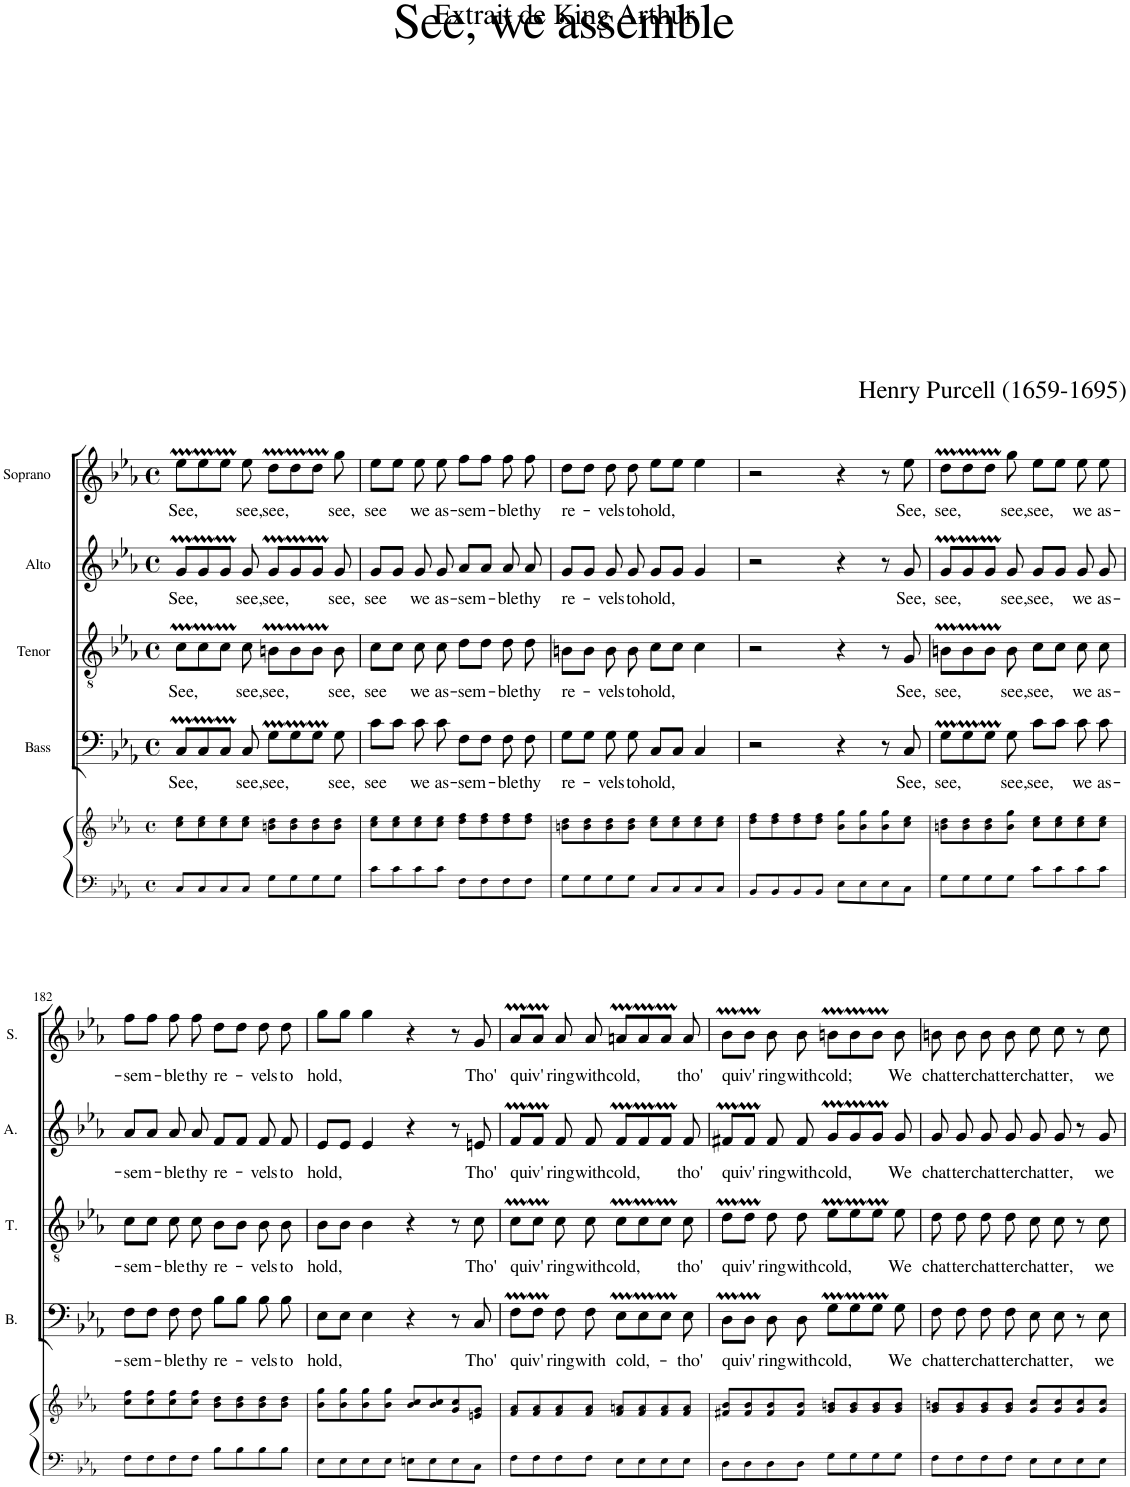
**kern	**kern	**kern	**text	**kern	**text	**kern	**text	**kern	**text
*part5	*part5	*part4	*part4	*part3	*part3	*part2	*part2	*part1	*part1
*staff6	*staff5	*staff4	*staff4	*staff3	*staff3	*staff2	*staff2	*staff1	*staff1
*I"Violoncellos	*	*I"Bass	*	*I"Tenor	*	*I"Alto	*	*I"Soprano	*
*	*	*I'B.	*	*I'T.	*	*I'A.	*	*I'S.	*
*stria5	*stria5	*	*	*	*	*	*	*	*
*clefF4	*clefG2	*clefF4	*	*clefGv2	*	*clefG2	*	*clefG2	*
*k[b-e-a-]	*k[b-e-a-]	*k[b-e-a-]	*	*k[b-e-a-]	*	*k[b-e-a-]	*	*k[b-e-a-]	*
*M4/4	*M4/4	*M4/4	*	*M4/4	*	*M4/4	*	*M4/4	*
*met(c)	*met(c)	*met(c)	*	*met(c)	*	*met(c)	*	*met(c)	*
=177	=177	=177	=177	=177	=177	=177	=177	=177	=177
!	!	!	!LO:LY:b	!	!LO:LY:b	!	!LO:LY:b	!	!LO:LY:b
8C/L	8cc\ 8ee-\L	8CM/L	See,	8cM\L	See,	8gm/L	See,	8ee-M\L	See,
8C/	8cc\ 8ee-\	8CM/	.	8cM\	.	8gm/	.	8ee-M\	.
8C/	8cc\ 8ee-\	8CM/J	.	8cM\J	.	8gm/J	.	8ee-M\J	.
!	!	!	!LO:LY:b	!	!LO:LY:b	!	!LO:LY:b	!	!LO:LY:b
8C/J	8cc\ 8ee-\J	8C/	see,	8c\	see,	8g/	see,	8ee-\	see,
!	!	!	!LO:LY:b	!	!LO:LY:b	!	!LO:LY:b	!	!LO:LY:b
8G\L	8bn\ 8dd\L	8Gm\L	see,	8Bnm\L	see,	8gm/L	see,	8ddm\L	see,
8G\	8b\ 8dd\	8Gm\	.	8Bm\	.	8gm/	.	8ddm\	.
8G\	8b\ 8dd\	8Gm\J	.	8Bm\J	.	8gm/J	.	8ddm\J	.
!	!	!	!LO:LY:b	!	!LO:LY:b	!	!LO:LY:b	!	!LO:LY:b
8G\J	8b\ 8dd\J	8G\	see,	8B\	see,	8g/	see,	8gg\	see,
=178	=178	=178	=178	=178	=178	=178	=178	=178	=178
!	!	!	!LO:LY:b	!	!LO:LY:b	!	!LO:LY:b	!	!LO:LY:b
8c\L	8cc\ 8ee-\L	8c\L	see	8c\L	see	8g/L	see	8ee-\L	see
8c\	8cc\ 8ee-\	8c\J	.	8c\J	.	8g/J	.	8ee-\J	.
!	!	!	!LO:LY:b	!	!LO:LY:b	!	!LO:LY:b	!	!LO:LY:b
8c\	8cc\ 8ee-\	8c\	we	8c\	we	8g/	we	8ee-\	we
!	!	!	!LO:LY:b	!	!LO:LY:b	!	!LO:LY:b	!	!LO:LY:b
8c\J	8cc\ 8ee-\J	8c\	as-	8c\	as-	8g/	as-	8ee-\	as-
!	!	!	!LO:LY:b	!	!LO:LY:b	!	!LO:LY:b	!	!LO:LY:b
8F\L	8dd\ 8ff\L	8F\L	-sem-	8d\L	-sem-	8a-/L	-sem-	8ff\L	-sem-
8F\	8dd\ 8ff\	8F\J	.	8d\J	.	8a-/J	.	8ff\J	.
!	!	!	!LO:LY:b	!	!LO:LY:b	!	!LO:LY:b	!	!LO:LY:b
8F\	8dd\ 8ff\	8F\	-ble	8d\	ble	8a-/	ble	8ff\	ble
!	!	!	!LO:LY:b	!	!LO:LY:b	!	!LO:LY:b	!	!LO:LY:b
8F\J	8dd\ 8ff\J	8F\	thy	8d\	thy	8a-/	thy	8ff\	thy
=179	=179	=179	=179	=179	=179	=179	=179	=179	=179
!	!	!	!LO:LY:b	!	!LO:LY:b	!	!LO:LY:b	!	!LO:LY:b
8G\L	8bn\ 8dd\L	8G\L	re-	8Bn\L	re-	8g/L	re-	8dd\L	re-
8G\	8b\ 8dd\	8G\J	.	8B\J	.	8g/J	.	8dd\J	.
!	!	!	!LO:LY:b	!	!LO:LY:b	!	!LO:LY:b	!	!LO:LY:b
8G\	8b\ 8dd\	8G\	-vels	8B\	-vels	8g/	-vels	8dd\	-vels
!	!	!	!LO:LY:b	!	!LO:LY:b	!	!LO:LY:b	!	!LO:LY:b
8G\J	8b\ 8dd\J	8G\	to	8B\	to	8g/	to	8dd\	to
!	!	!	!LO:LY:b	!	!LO:LY:b	!	!LO:LY:b	!	!LO:LY:b
8C/L	8cc\ 8ee-\L	8C/L	hold,	8c\L	hold,	8g/L	hold,	8ee-\L	hold,
8C/	8cc\ 8ee-\	8C/J	.	8c\J	.	8g/J	.	8ee-\J	.
8C/	8cc\ 8ee-\	4C/	.	4c\	.	4g/	.	4ee-\	.
8C/J	8cc\ 8ee-\J	.	.	.	.	.	.	.	.
=180	=180	=180	=180	=180	=180	=180	=180	=180	=180
8BB-/L	8dd\ 8ff\L	2r	.	2r	.	2r	.	2r	.
8BB-/	8dd\ 8ff\	.	.	.	.	.	.	.	.
8BB-/	8dd\ 8ff\	.	.	.	.	.	.	.	.
8BB-/J	8dd\ 8ff\J	.	.	.	.	.	.	.	.
8E-\L	8b-\ 8gg\L	4r	.	4r	.	4r	.	4r	.
8E-\	8b-\ 8gg\	.	.	.	.	.	.	.	.
8E-\	8b-\ 8gg\	8r	.	8r	.	8r	.	8r	.
!	!	!	!LO:LY:b	!	!LO:LY:b	!	!LO:LY:b	!	!LO:LY:b
8C\J	8cc\ 8ee-\J	8C/	See,	8G/	See,	8g/	See,	8ee-\	See,
=181	=181	=181	=181	=181	=181	=181	=181	=181	=181
!	!	!	!LO:LY:b	!	!LO:LY:b	!	!LO:LY:b	!	!LO:LY:b
8G\L	8bn\ 8dd\L	8Gm\L	see,	8Bnm\L	see,	8gm/L	see,	8ddm\L	see,
8G\	8b\ 8dd\	8Gm\	.	8Bm\	.	8gm/	.	8ddm\	.
8G\	8b\ 8dd\	8Gm\J	.	8Bm\J	.	8gm/J	.	8ddm\J	.
!	!	!	!LO:LY:b	!	!LO:LY:b	!	!LO:LY:b	!	!LO:LY:b
8G\J	8b\ 8gg\J	8G\	see,	8B\	see,	8g/	see,	8gg\	see,
!	!	!	!LO:LY:b	!	!LO:LY:b	!	!LO:LY:b	!	!LO:LY:b
8c\L	8cc\ 8ee-\L	8c\L	see,	8c\L	see,	8g/L	see,	8ee-\L	see,
8c\	8cc\ 8ee-\	8c\J	.	8c\J	.	8g/J	.	8ee-\J	.
!	!	!	!LO:LY:b	!	!LO:LY:b	!	!LO:LY:b	!	!LO:LY:b
8c\	8cc\ 8ee-\	8c\	we	8c\	we	8g/	we	8ee-\	we
!	!	!	!LO:LY:b	!	!LO:LY:b	!	!LO:LY:b	!	!LO:LY:b
8c\J	8cc\ 8ee-\J	8c\	as-	8c\	as-	8g/	as-	8ee-\	as-
!!LO:LB:g=z
=182	=182	=182	=182	=182	=182	=182	=182	=182	=182
!	!	!	!LO:LY:b	!	!LO:LY:b	!	!LO:LY:b	!	!LO:LY:b
8F\L	8cc\ 8ff\L	8F\L	-sem-	8c\L	-sem-	8a-/L	-sem-	8ff\L	-sem-
8F\	8cc\ 8ff\	8F\J	.	8c\J	.	8a-/J	.	8ff\J	.
!	!	!	!LO:LY:b	!	!LO:LY:b	!	!LO:LY:b	!	!LO:LY:b
8F\	8cc\ 8ff\	8F\	-ble	8c\	-ble	8a-/	-ble	8ff\	-ble
!	!	!	!LO:LY:b	!	!LO:LY:b	!	!LO:LY:b	!	!LO:LY:b
8F\J	8cc\ 8ff\J	8F\	thy	8c\	thy	8a-/	thy	8ff\	thy
!	!	!	!LO:LY:b	!	!LO:LY:b	!	!LO:LY:b	!	!LO:LY:b
8B-\L	8b-\ 8dd\L	8B-\L	re-	8B-\L	re-	8f/L	re-	8dd\L	re-
8B-\	8b-\ 8dd\	8B-\J	.	8B-\J	.	8f/J	.	8dd\J	.
!	!	!	!LO:LY:b	!	!LO:LY:b	!	!LO:LY:b	!	!LO:LY:b
8B-\	8b-\ 8dd\	8B-\	-vels	8B-\	-vels	8f/	-vels	8dd\	-vels
!	!	!	!LO:LY:b	!	!LO:LY:b	!	!LO:LY:b	!	!LO:LY:b
8B-\J	8b-\ 8dd\J	8B-\	to	8B-\	to	8f/	to	8dd\	to
=183	=183	=183	=183	=183	=183	=183	=183	=183	=183
!	!	!	!LO:LY:b	!	!LO:LY:b	!	!LO:LY:b	!	!LO:LY:b
8E-\L	8b-\ 8gg\L	8E-\L	hold,	8B-\L	hold,	8e-/L	hold,	8gg\L	hold,
8E-\	8b-\ 8gg\	8E-\J	.	8B-\J	.	8e-/J	.	8gg\J	.
8E-\	8b-\ 8gg\	4E-\	.	4B-\	.	4e-/	.	4gg\	.
8E-\J	8b-\ 8gg\J	.	.	.	.	.	.	.	.
8En\L	8b-/ 8cc/L	4r	.	4r	.	4r	.	4r	.
8E\	8b-/ 8cc/	.	.	.	.	.	.	.	.
8E\	8g/ 8cc/	8r	.	8r	.	8r	.	8r	.
!	!	!	!LO:LY:b	!	!LO:LY:b	!	!LO:LY:b	!	!LO:LY:b
8C\J	8en/ 8g/J	8C/	Tho'	8c\	Tho'	8en/	Tho'	8g/	Tho'
=184	=184	=184	=184	=184	=184	=184	=184	=184	=184
!	!	!	!LO:LY:b	!	!LO:LY:b	!	!LO:LY:b	!	!LO:LY:b
8F\L	8f/ 8a-/L	8FM\L	quiv'-	8cM\L	quiv'-	8fM/L	quiv'-	8a-M/L	quiv'-
8F\	8f/ 8a-/	8FM\J	.	8cM\J	.	8fM/J	.	8a-M/J	.
!	!	!	!LO:LY:b	!	!LO:LY:b	!	!LO:LY:b	!	!LO:LY:b
8F\	8f/ 8a-/	8F\	-ring	8c\	-ring	8f/	ring	8a-/	-ring
!	!	!	!LO:LY:b	!	!LO:LY:b	!	!LO:LY:b	!	!LO:LY:b
8F\J	8f/ 8a-/J	8F\	with	8c\	with	8f/	with	8a-/	with
!	!	!	!LO:LY:b	!	!LO:LY:b	!	!LO:LY:b	!	!LO:LY:b
8E-\L	8f/ 8an/L	8E-M\L	cold,-	8cM\L	cold,	8fM/L	cold,	8anm/L	cold,
8E-\	8f/ 8a/	8E-M\	.	8cM\	.	8fM/	.	8am/	.
8E-\	8f/ 8a/	8E-M\J	.	8cM\J	.	8fM/J	.	8am/J	.
!	!	!	!LO:LY:b	!	!LO:LY:b	!	!LO:LY:b	!	!LO:LY:b
8E-\J	8f/ 8a/J	8E-\	-tho'	8c\	tho'	8f/	tho'	8a/	tho'
=185	=185	=185	=185	=185	=185	=185	=185	=185	=185
!	!	!	!LO:LY:b	!	!LO:LY:b	!	!LO:LY:b	!	!LO:LY:b
8D\L	8f#X/ 8b-/L	8Dm\L	quiv'-	8dm\L	quiv'-	8f#Xm/L	quiv'-	8b-M\L	quiv'-
8D\	8f#/ 8b-/	8Dm\J	.	8dm\J	.	8f#m/J	.	8b-M\J	.
!	!	!	!LO:LY:b	!	!LO:LY:b	!	!LO:LY:b	!	!LO:LY:b
8D\	8f#/ 8b-/	8D\	-ring	8d\	-ring	8f#/	ring	8b-\	-ring
!	!	!	!LO:LY:b	!	!LO:LY:b	!	!LO:LY:b	!	!LO:LY:b
8D\J	8f#/ 8b-/J	8D\	with	8d\	with	8f#/	with	8b-\	with
!	!	!	!LO:LY:b	!	!LO:LY:b	!	!LO:LY:b	!	!LO:LY:b
8G\L	8g/ 8bn/L	8Gm\L	cold,	8e-M\L	cold,	8gm/L	cold,	8bnm\L	cold;
8G\	8g/ 8b/	8Gm\	.	8e-M\	.	8gm/	.	8bm\	.
8G\	8g/ 8b/	8Gm\J	.	8e-M\J	.	8gm/J	.	8bm\J	.
!	!	!	!LO:LY:b	!	!LO:LY:b	!	!LO:LY:b	!	!LO:LY:b
8G\J	8g/ 8b/J	8G\	We	8e-\	We	8g/	We	8b\	We
=186	=186	=186	=186	=186	=186	=186	=186	=186	=186
!	!	!	!LO:LY:b	!	!LO:LY:b	!	!LO:LY:b	!	!LO:LY:b
8F\L	8g/ 8bn/L	8F\	chat-	8d\	chat-	8g/	chat-	8bn\	chat-
!	!	!	!LO:LY:b	!	!LO:LY:b	!	!LO:LY:b	!	!LO:LY:b
8F\	8g/ 8b/	8F\	-ter	8d\	-ter	8g/	-ter	8b\	-ter
!	!	!	!LO:LY:b	!	!LO:LY:b	!	!LO:LY:b	!	!LO:LY:b
8F\	8g/ 8b/	8F\	chat-	8d\	chat-	8g/	chat-	8b\	chat-
!	!	!	!LO:LY:b	!	!LO:LY:b	!	!LO:LY:b	!	!LO:LY:b
8F\J	8g/ 8b/J	8F\	-ter	8d\	-ter	8g/	-ter	8b\	-ter
!	!	!	!LO:LY:b	!	!LO:LY:b	!	!LO:LY:b	!	!LO:LY:b
8E-\L	8g/ 8cc/L	8E-\	chat-	8c\	chat-	8g/	chat-	8cc\	chat-
!	!	!	!LO:LY:b	!	!LO:LY:b	!	!LO:LY:b	!	!LO:LY:b
8E-\	8g/ 8cc/	8E-\	-ter,	8c\	-ter,	8g/	-ter,	8cc\	-ter,
8E-\	8g/ 8cc/	8r	.	8r	.	8r	.	8r	.
!	!	!	!LO:LY:b	!	!LO:LY:b	!	!LO:LY:b	!	!LO:LY:b
8E-\J	8g/ 8cc/J	8E-\	we	8c\	we	8g/	we	8cc\	we
=	=	=	=	=	=	=	=	=	=
*-	*-	*-	*-	*-	*-	*-	*-	*-	*-
